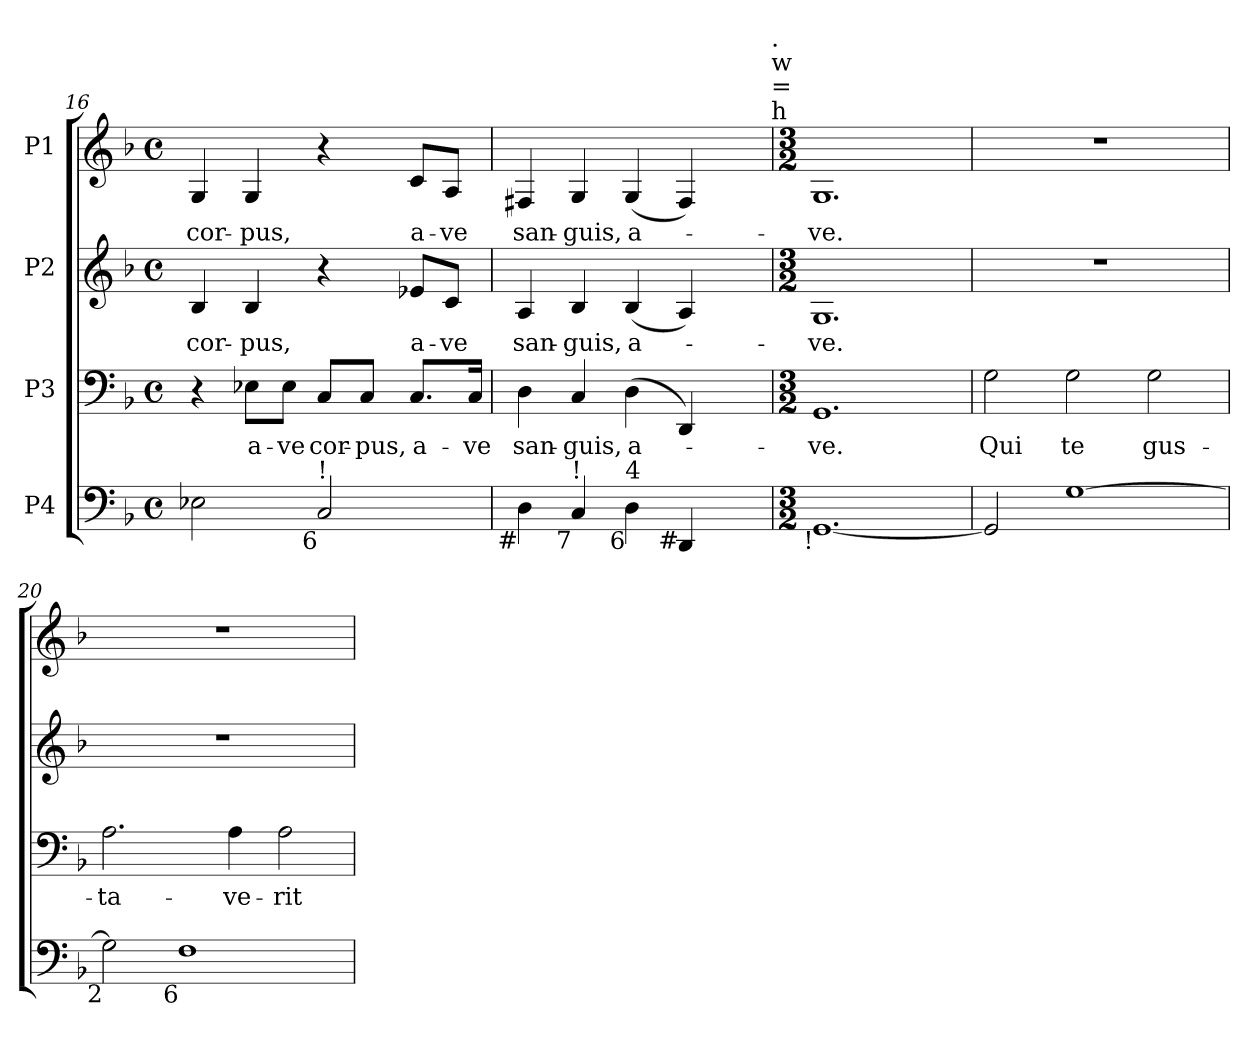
**kern	**kern	**text	**kern	**text	**kern	**text
*part4	*part3	*part3	*part2	*part2	*part1	*part1
*staff4	*staff3	*staff3	*staff2	*staff2	*staff1	*staff1
*I"P4	*I"P3	*	*I"P2	*	*I"P1	*
*clefF4	*clefF4	*	*clefG2	*	*clefG2	*
*k[b-]	*k[b-]	*	*k[b-]	*	*k[b-]	*
*d:	*d:	*	*d:	*	*d:	*
*M4/4	*M4/4	*	*M4/4	*	*M4/4	*
*met(c)	*met(c)	*	*met(c)	*	*met(c)	*
=16	=16	=16	=16	=16	=16	=16
!	!	!	!	!LO:LY:b:color=#000000	!	!
!	!	!	!	!	!	!LO:LY:b:color=#000000
2E-Xi\	4r	.	4B-i/	cor-	4Gi/	cor-
!	!	!LO:LY:b:color=#000000	!	!	!	!
!	!	!	!	!LO:LY:b:color=#000000	!	!
!	!	!	!	!	!	!LO:LY:b:color=#000000
.	8E-Xi\L	a-	4B-i/	-pus,	4Gi/	-pus,
!	!	!LO:LY:b:color=#000000	!	!	!	!
.	8E-i\J	-ve	.	.	.	.
!LO:TX:b:rj:t=6	!	!	!	!	!	!
!LO:TX:t=!	!	!	!	!	!	!
!	!	!LO:LY:b:color=#000000	!	!	!	!
2Ci/	8Ci/L	cor-	4r	.	4r	.
!	!	!LO:LY:b:color=#000000	!	!	!	!
.	8Ci/J	-pus,	.	.	.	.
!	!	!LO:LY:b:color=#000000	!	!	!	!
!	!	!	!	!LO:LY:b:color=#000000	!	!
!	!	!	!	!	!	!LO:LY:b:color=#000000
.	8.Ci/L	a-	8e-Xi/L	a-	8ci/L	a-
!	!	!	!	!LO:LY:b:color=#000000	!	!
!	!	!	!	!	!	!LO:LY:b:color=#000000
.	.	.	8ci/J	-ve	8Ai/J	-ve
!	!	!LO:LY:b:color=#000000	!	!	!	!
.	16Ci/Jk	-ve	.	.	.	.
!!LO:PB:g=z
=17	=17	=17	=17	=17	=17	=17
!	!	!LO:LY:b:color=#000000	!	!	!	!
!	!	!	!	!LO:LY:b:color=#000000	!	!
!LO:TX:b:rj:t=#	!	!	!	!	!	!
!	!	!	!	!	!	!LO:LY:b:color=#000000
*	*	*	*	*	*^	*
4Di\	4Di\	san-	4Ai/	san-	4F#Xi/	2ryy	san-
!	!	!LO:LY:b:color=#000000	!	!	!	!	!
!	!	!	!	!LO:LY:b:color=#000000	!	!	!
!LO:TX:b:rj:t=7	!	!	!	!	!	!	!
!LO:TX:t=!	!	!	!	!	!	!	!
!	!	!	!	!	!	!	!LO:LY:b:color=#000000
4Ci/	4Ci/	-guis,	4B-i/	-guis,	4Gi/	.	-guis,
!	!	!LO:LY:b:color=#000000	!	!	!	!	!
!	!	!	!	!LO:LY:b:color=#000000	!	!	!
!LO:TX:b:rj:t=6	!	!	!	!	!	!	!
!LO:TX:t=4	!	!	!	!	!	!	!
!	!	!	!	!	!	!	!LO:LY:b:color=#000000
4Di\	(4Di\	a-	(4B-i/	a-	(4Gi/	4ryy	a-
!LO:TX:b:rj:t=#	!	!	!	!	!	!	!
4DDi/	4DDi/)	.	4Ai/)	.	4F#i/)	8ryy	.
.	.	.	.	.	.	16ryy	.
.	.	.	.	.	.	32ryy	.
.	.	.	.	.	.	64ryy	.
.	.	.	.	.	.	128...ryy	.
!	!	!	!	!	!	!LO:TX:a:t=h	!
!	!	!	!	!	!	!LO:TX:t==	!
!	!	!	!	!	!	!LO:TX:t=w	!
!	!	!	!	!	!	!LO:TX:t=.	!
.	.	.	.	.	.	1024ryy	.
*	*	*	*	*	*v	*v	*
=18	=18	=18	=18	=18	=18	=18
*M3/2	*M3/2	*	*M3/2	*	*M3/2	*
*	*	*	*	*	*^	*
!	!	!LO:LY:b:color=#000000	!	!	!	!	!
*	*	*	*	*	*v	*v	*
*	*	*	*	*	*^	*
!	!	!	!	!LO:LY:b:color=#000000	!	!	!
*	*	*	*	*	*v	*v	*
*	*	*	*	*	*^	*
!LO:TX:b:rj:t=!	!	!	!	!	!	!	!
!	!	!	!	!	!	!	!LO:LY:b:color=#000000
*	*	*	*	*	*v	*v	*
[1.GGi	1.GGi	-ve.	1.Gi	-ve.	1.Gi	-ve.
=19	=19	=19	=19	=19	=19	=19
!	!	!LO:LY:b:color=#000000	!LO:N:vis=1	!	!LO:N:vis=1	!
2GGi/]	2Gi\	Qui	1.r	.	1.r	.
!	!	!LO:LY:b:color=#000000	!	!	!	!
[1Gi	2Gi\	te	.	.	.	.
!	!	!LO:LY:b:color=#000000	!	!	!	!
.	2Gi\	gus-	.	.	.	.
=20	=20	=20	=20	=20	=20	=20
!LO:TX:b:rj:t=2	!	!	!	!	!	!
!	!	!LO:LY:b:color=#000000	!LO:N:vis=1	!	!LO:N:vis=1	!
2Gi\]	2.Ai\	-ta-	1.r	.	1.r	.
!LO:TX:b:rj:t=6	!	!	!	!	!	!
1Fi	.	.	.	.	.	.
!	!	!LO:LY:b:color=#000000	!	!	!	!
.	4Ai\	-ve-	.	.	.	.
!	!	!LO:LY:b:color=#000000	!	!	!	!
.	2Ai\	-rit	.	.	.	.
=	=	=	=	=	=	=
*-	*-	*-	*-	*-	*-	*-
